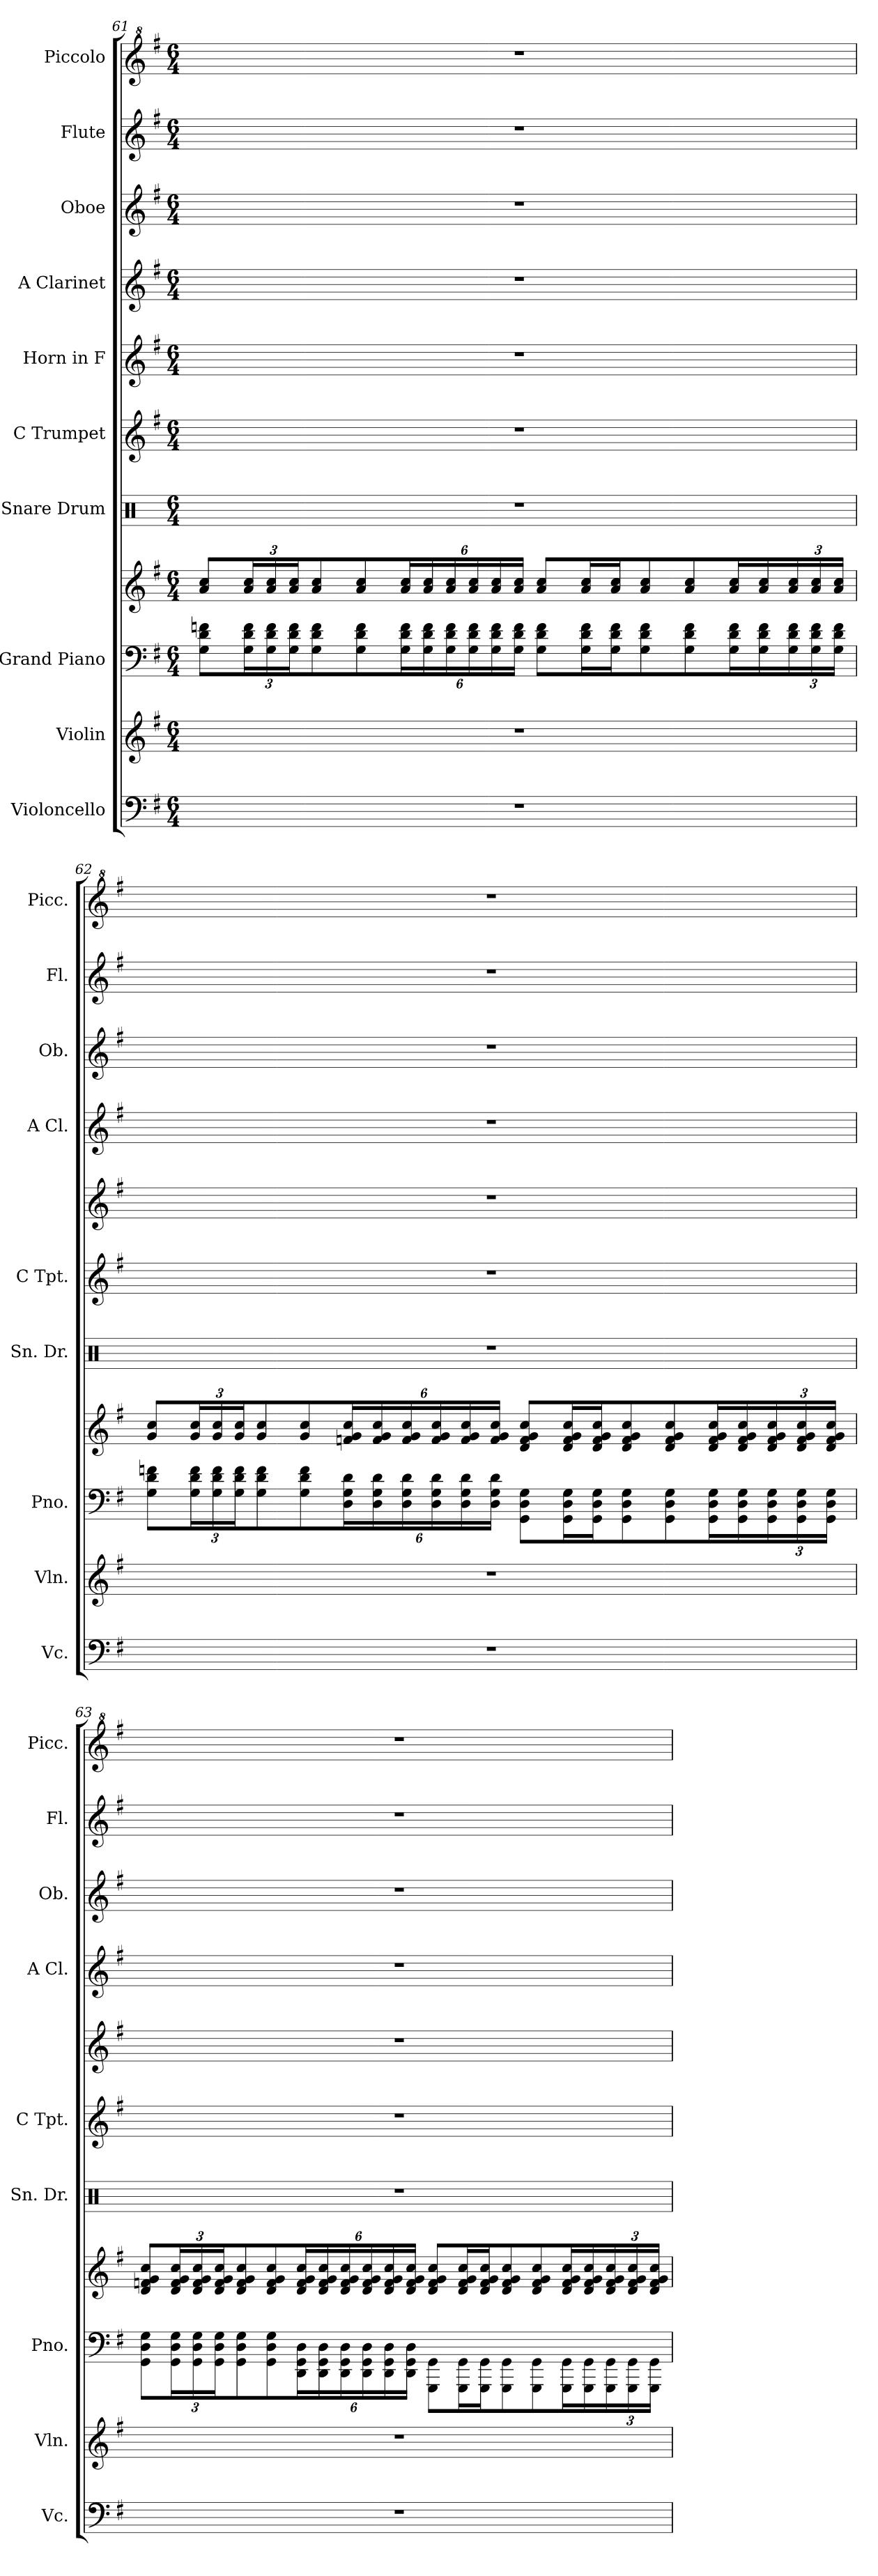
**kern	**kern	**kern	**kern	**kern	**kern	**kern	**kern	**kern	**kern	**kern
*part10	*part9	*part8	*part8	*part7	*part6	*part5	*part4	*part3	*part2	*part1
*staff11	*staff10	*staff9	*staff8	*staff7	*staff6	*staff5	*staff4	*staff3	*staff2	*staff1
*I"Violoncello	*I"Violin	*I"Grand Piano	*	*I"Snare Drum	*I"C Trumpet	*I"Horn in F	*I"A Clarinet	*I"Oboe	*I"Flute	*I"Piccolo
*I'Vc.	*I'Vln.	*I'Pno.	*	*I'Sn. Dr.	*I'C Tpt.	*	*I'A Cl.	*I'Ob.	*I'Fl.	*I'Picc.
!!LO:LB:g=z
*clefF4	*clefG2	*clefF4	*clefG2	*clefX	*clefG2	*clefG2	*clefG2	*clefG2	*clefG2	*clefG^2
*	*	*	*	*	*	*ITrd4c7	*ITrd2c3	*	*	*
*k[f#]	*k[f#]	*k[f#]	*k[f#]	*k[]	*k[f#]	*k[]	*k[f#c#g#d#]	*k[f#]	*k[f#]	*k[f#]
*M6/4	*M6/4	*M6/4	*M6/4	*M6/4	*M6/4	*M6/4	*M6/4	*M6/4	*M6/4	*M6/4
=61	=61	=61	=61	=61	=61	=61	=61	=61	=61	=61
1.r	1.r	8G\ 8d\ 8fn\L	8a/ 8cc/L	1.r	1.r	1.r	1.r	1.r	1.r	1.r
*	*	*Xbrackettup	*Xbrackettup	*	*	*	*	*	*	*
.	.	24G\ 24d\ 24f\L	24a/ 24cc/L	.	.	.	.	.	.	.
.	.	24G\ 24d\ 24f\	24a/ 24cc/	.	.	.	.	.	.	.
.	.	24G\ 24d\ 24f\J	24a/ 24cc/J	.	.	.	.	.	.	.
.	.	8G\ 8d\ 8f\	8a/ 8cc/	.	.	.	.	.	.	.
.	.	8G\ 8d\ 8f\	8a/ 8cc/	.	.	.	.	.	.	.
.	.	24G\ 24d\ 24f\L	24a/ 24cc/L	.	.	.	.	.	.	.
.	.	24G\ 24d\ 24f\	24a/ 24cc/	.	.	.	.	.	.	.
.	.	24G\ 24d\ 24f\	24a/ 24cc/	.	.	.	.	.	.	.
.	.	24G\ 24d\ 24f\	24a/ 24cc/	.	.	.	.	.	.	.
.	.	24G\ 24d\ 24f\	24a/ 24cc/	.	.	.	.	.	.	.
.	.	24G\ 24d\ 24f\JJ	24a/ 24cc/JJ	.	.	.	.	.	.	.
.	.	8G\ 8d\ 8f\L	8a/ 8cc/L	.	.	.	.	.	.	.
.	.	16G\ 16d\ 16f\L	16a/ 16cc/L	.	.	.	.	.	.	.
.	.	16G\ 16d\ 16f\J	16a/ 16cc/J	.	.	.	.	.	.	.
.	.	8G\ 8d\ 8f\	8a/ 8cc/	.	.	.	.	.	.	.
.	.	8G\ 8d\ 8f\	8a/ 8cc/	.	.	.	.	.	.	.
.	.	16G\ 16d\ 16f\L	16a/ 16cc/L	.	.	.	.	.	.	.
.	.	16G\ 16d\ 16f\	16a/ 16cc/	.	.	.	.	.	.	.
.	.	24G\ 24d\ 24f\	24a/ 24cc/	.	.	.	.	.	.	.
.	.	24G\ 24d\ 24f\	24a/ 24cc/	.	.	.	.	.	.	.
.	.	24G\ 24d\ 24f\JJ	24a/ 24cc/JJ	.	.	.	.	.	.	.
!!LO:LB:g=z
=62	=62	=62	=62	=62	=62	=62	=62	=62	=62	=62
1.r	1.r	8G\ 8d\ 8fn\L	8g/ 8cc/L	1.r	1.r	1.r	1.r	1.r	1.r	1.r
.	.	24G\ 24d\ 24f\L	24g/ 24cc/L	.	.	.	.	.	.	.
.	.	24G\ 24d\ 24f\	24g/ 24cc/	.	.	.	.	.	.	.
.	.	24G\ 24d\ 24f\J	24g/ 24cc/J	.	.	.	.	.	.	.
.	.	8G\ 8d\ 8f\	8g/ 8cc/	.	.	.	.	.	.	.
.	.	8G\ 8d\ 8f\	8g/ 8cc/	.	.	.	.	.	.	.
.	.	24D\ 24G\ 24d\L	24fn/ 24g/ 24cc/L	.	.	.	.	.	.	.
.	.	24D\ 24G\ 24d\	24f/ 24g/ 24cc/	.	.	.	.	.	.	.
.	.	24D\ 24G\ 24d\	24f/ 24g/ 24cc/	.	.	.	.	.	.	.
.	.	24D\ 24G\ 24d\	24f/ 24g/ 24cc/	.	.	.	.	.	.	.
.	.	24D\ 24G\ 24d\	24f/ 24g/ 24cc/	.	.	.	.	.	.	.
.	.	24D\ 24G\ 24d\JJ	24f/ 24g/ 24cc/JJ	.	.	.	.	.	.	.
.	.	8GG\ 8D\ 8G\L	8d/ 8f/ 8g/ 8cc/L	.	.	.	.	.	.	.
.	.	16GG\ 16D\ 16G\L	16d/ 16f/ 16g/ 16cc/L	.	.	.	.	.	.	.
.	.	16GG\ 16D\ 16G\J	16d/ 16f/ 16g/ 16cc/J	.	.	.	.	.	.	.
.	.	8GG\ 8D\ 8G\	8d/ 8f/ 8g/ 8cc/	.	.	.	.	.	.	.
.	.	8GG\ 8D\ 8G\	8d/ 8f/ 8g/ 8cc/	.	.	.	.	.	.	.
.	.	16GG\ 16D\ 16G\L	16d/ 16f/ 16g/ 16cc/L	.	.	.	.	.	.	.
.	.	16GG\ 16D\ 16G\	16d/ 16f/ 16g/ 16cc/	.	.	.	.	.	.	.
.	.	24GG\ 24D\ 24G\	24d/ 24f/ 24g/ 24cc/	.	.	.	.	.	.	.
.	.	24GG\ 24D\ 24G\	24d/ 24f/ 24g/ 24cc/	.	.	.	.	.	.	.
.	.	24GG\ 24D\ 24G\JJ	24d/ 24f/ 24g/ 24cc/JJ	.	.	.	.	.	.	.
!!LO:LB:g=z
=63	=63	=63	=63	=63	=63	=63	=63	=63	=63	=63
1.r	1.r	8GG\ 8D\ 8G\L	8d/ 8fn/ 8g/ 8cc/L	1.r	1.r	1.r	1.r	1.r	1.r	1.r
.	.	24GG\ 24D\ 24G\L	24d/ 24f/ 24g/ 24cc/L	.	.	.	.	.	.	.
.	.	24GG\ 24D\ 24G\	24d/ 24f/ 24g/ 24cc/	.	.	.	.	.	.	.
.	.	24GG\ 24D\ 24G\J	24d/ 24f/ 24g/ 24cc/J	.	.	.	.	.	.	.
.	.	8GG\ 8D\ 8G\	8d/ 8f/ 8g/ 8cc/	.	.	.	.	.	.	.
.	.	8GG\ 8D\ 8G\	8d/ 8f/ 8g/ 8cc/	.	.	.	.	.	.	.
.	.	24DD\ 24GG\ 24D\L	24d/ 24f/ 24g/ 24cc/L	.	.	.	.	.	.	.
.	.	24DD\ 24GG\ 24D\	24d/ 24f/ 24g/ 24cc/	.	.	.	.	.	.	.
.	.	24DD\ 24GG\ 24D\	24d/ 24f/ 24g/ 24cc/	.	.	.	.	.	.	.
.	.	24DD\ 24GG\ 24D\	24d/ 24f/ 24g/ 24cc/	.	.	.	.	.	.	.
.	.	24DD\ 24GG\ 24D\	24d/ 24f/ 24g/ 24cc/	.	.	.	.	.	.	.
.	.	24DD\ 24GG\ 24D\JJ	24d/ 24f/ 24g/ 24cc/JJ	.	.	.	.	.	.	.
.	.	8GGG\ 8GG\L	8d/ 8f/ 8g/ 8cc/L	.	.	.	.	.	.	.
.	.	16GGG\ 16GG\L	16d/ 16f/ 16g/ 16cc/L	.	.	.	.	.	.	.
.	.	16GGG\ 16GG\J	16d/ 16f/ 16g/ 16cc/J	.	.	.	.	.	.	.
.	.	8GGG\ 8GG\	8d/ 8f/ 8g/ 8cc/	.	.	.	.	.	.	.
.	.	8GGG\ 8GG\	8d/ 8f/ 8g/ 8cc/	.	.	.	.	.	.	.
.	.	16GGG\ 16GG\L	16d/ 16f/ 16g/ 16cc/L	.	.	.	.	.	.	.
.	.	16GGG\ 16GG\	16d/ 16f/ 16g/ 16cc/	.	.	.	.	.	.	.
.	.	24GGG\ 24GG\	24d/ 24f/ 24g/ 24cc/	.	.	.	.	.	.	.
.	.	24GGG\ 24GG\	24d/ 24f/ 24g/ 24cc/	.	.	.	.	.	.	.
.	.	24GGG\ 24GG\JJ	24d/ 24f/ 24g/ 24cc/JJ	.	.	.	.	.	.	.
=	=	=	=	=	=	=	=	=	=	=
*-	*-	*-	*-	*-	*-	*-	*-	*-	*-	*-
